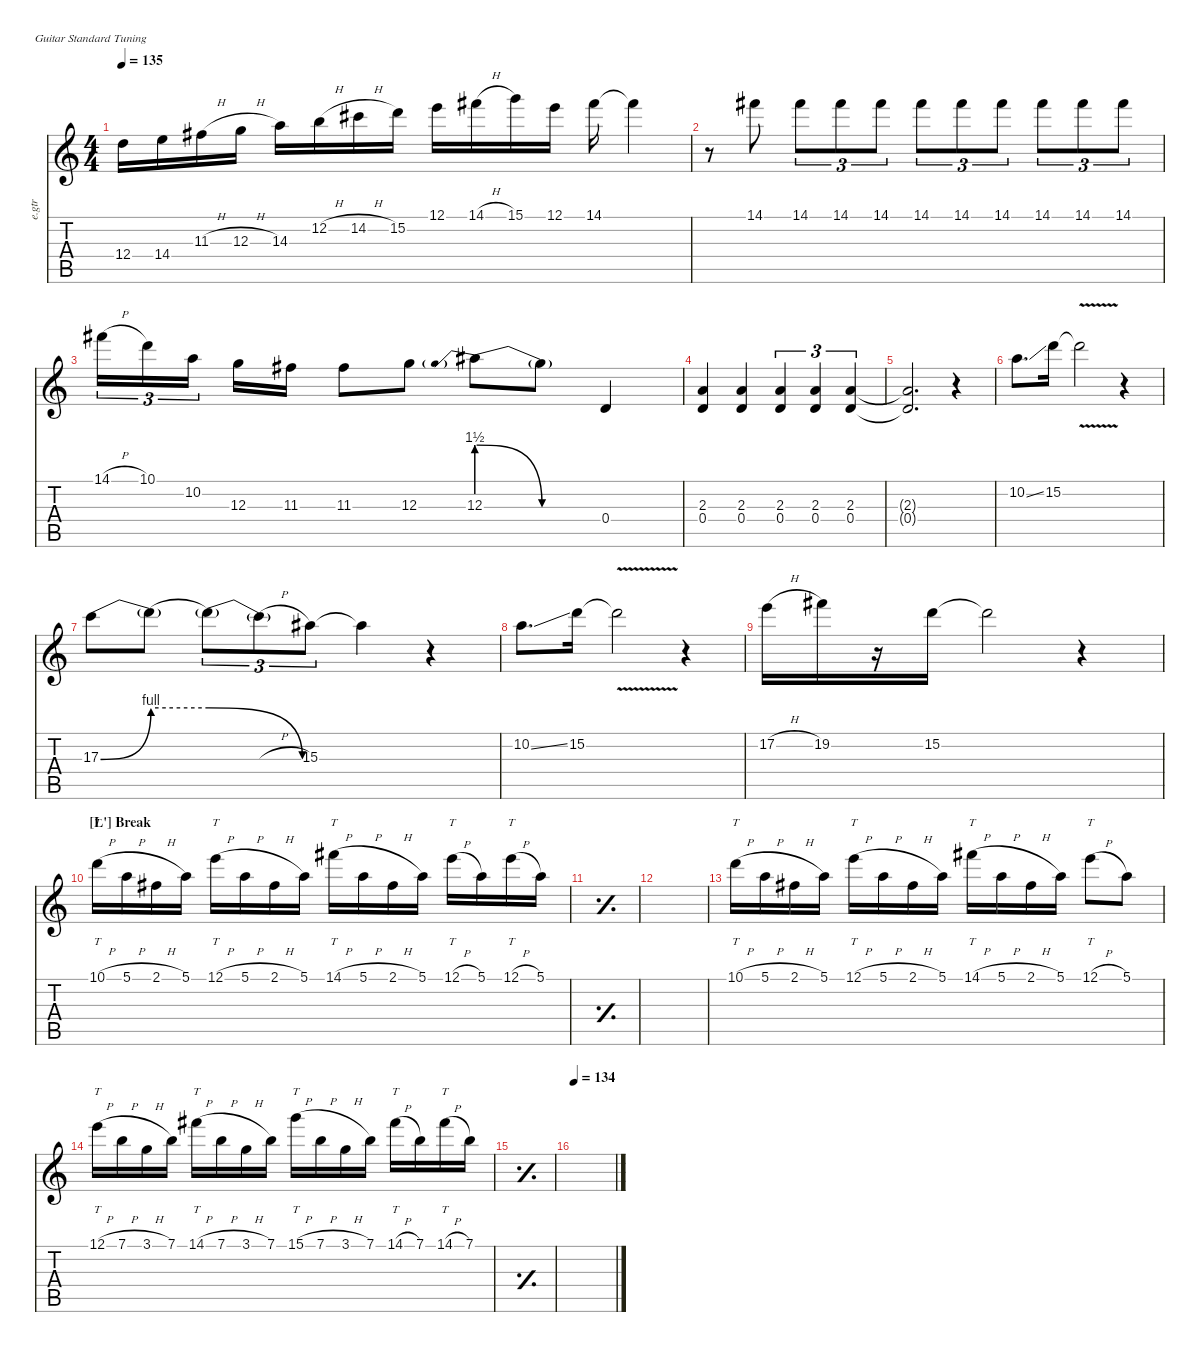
\defaultSystemsLayout 4
\hideDynamics
\bracketExtendMode nobrackets
\track ("E.Guitar I" "e.gtr") {solo instrument acousticguitarsteel}
\staff {score tabs}
\tuning (E4 B3 G3 D3 A2 E2)
\ts (4 4)
\tempo 135
\clef g2
\ks c
12.4.16{dy mf beam Down} 14.4.16{beam Down} 11.3{h acc #}.16{beam Down} 12.3{h}.16{beam Down} 14.3.16{beam Down} 12.2{h}.16{beam Down} 14.2{h acc #}.16{beam Down} 15.2.16{beam Down} 12.1.16{beam Down} 14.1{h acc #}.16{beam Down} 15.1.16{beam Down} 12.1.16{beam Down} 14.1{acc #}.16{beam Down} 14.1{t acc #}.4{beam Down} |
r.8{beam Down} 14.1{acc #}.8{beam Down} 14.1{acc #}.8{tu (3 2) beam Down} 14.1{acc #}.8{tu (3 2) beam Down} 14.1{acc #}.8{tu (3 2) beam Down} 14.1{acc #}.8{tu (3 2) beam Down} 14.1{acc #}.8{tu (3 2) beam Down} 14.1{acc #}.8{tu (3 2) beam Down} 14.1{acc #}.8{tu (3 2) beam Down} 14.1{acc #}.8{tu (3 2) beam Down} 14.1{acc #}.8{tu (3 2) beam Down} |
14.1{h acc #}.16{tu (3 2) beam Down} 10.1.16{tu (3 2) beam Down} 10.2.16{tu (3 2) beam Down beam splitsecondary} 12.3.16{beam Down} 11.3{acc #}.16{beam Down} 11.3{acc #}.8{beam Down} 12.3.8{beam Down} 12.3{be (prebendrelease 0 6 59.4 0)}.8{beam Down} 12.3{be (hold 0 0 60 0) t}.8{beam Down} 0.4.4{beam Up} |
(2.3 0.4).4{beam Up} (2.3 0.4).4{beam Up} (2.3 0.4).4{tu (3 2) beam Up} (2.3 0.4).4{tu (3 2) beam Up} (2.3 0.4).4{tu (3 2) beam Up} |
(0.4{t} 2.3{t}).2{d beam Up} r.4{beam Down} |
10.2{ss}.8{d beam Down} 15.2.16{beam Down} 15.2{v t}.2{beam Down} r.4{beam Down} |
17.3{be (bend 0 0 58.8 4)}.8{beam Down} 17.3{be (hold 0 4 60 4) t}.8{beam Down} 17.3{be (release 0 4 59.4 0) t}.8{tu (3 2) beam Down} 17.3{h t}.8{tu (3 2) beam Down} 15.3{acc #}.8{tu (3 2) beam Down} 15.3{t acc #}.4{beam Down} r.4{beam Down} |
10.2{ss}.8{d beam Down} 15.2.16{beam Down} 15.2{v t}.2{beam Down} r.4{beam Down} |
17.2{h}.16{beam Down} 19.2{acc #}.16{beam Down} r.16{beam Down} 15.2.16{beam Down} 15.2{t}.2{beam Down} r.4{beam Down} |
\section ("L'" "Break")
10.1{h}.16{tt beam Down} 5.1{h}.16{beam Down} 2.1{h acc #}.16{beam Down} 5.1.16{beam Down} 12.1{h}.16{tt beam Down} 5.1{h}.16{beam Down} 2.1{h acc #}.16{beam Down} 5.1.16{beam Down} 14.1{h acc #}.16{tt beam Down} 5.1{h}.16{beam Down} 2.1{h acc #}.16{beam Down} 5.1.16{beam Down} 12.1{h}.16{tt beam Down} 5.1.16{beam Down} 12.1{h}.16{tt beam Down} 5.1.16{beam Down} |
\simile simple
|
|
\simile none
10.1{h}.16{tt beam Down} 5.1{h}.16{beam Down} 2.1{h acc #}.16{beam Down} 5.1.16{beam Down} 12.1{h}.16{tt beam Down} 5.1{h}.16{beam Down} 2.1{h acc #}.16{beam Down} 5.1.16{beam Down} 14.1{h acc #}.16{tt beam Down} 5.1{h}.16{beam Down} 2.1{h acc #}.16{beam Down} 5.1.16{beam Down} 12.1{h}.8{tt beam Down} 5.1.8{beam Down} |
12.1{h}.16{tt beam Down} 7.1{h}.16{beam Down} 3.1{h}.16{beam Down} 7.1.16{beam Down} 14.1{h acc #}.16{tt beam Down} 7.1{h}.16{beam Down} 3.1{h}.16{beam Down} 7.1.16{beam Down} 15.1{h}.16{tt beam Down} 7.1{h}.16{beam Down} 3.1{h}.16{beam Down} 7.1.16{beam Down} 14.1{h acc #}.16{tt beam Down} 7.1.16{beam Down} 14.1{h acc #}.16{tt beam Down} 7.1.16{beam Down} |
\simile simple
|
\tempo 134
